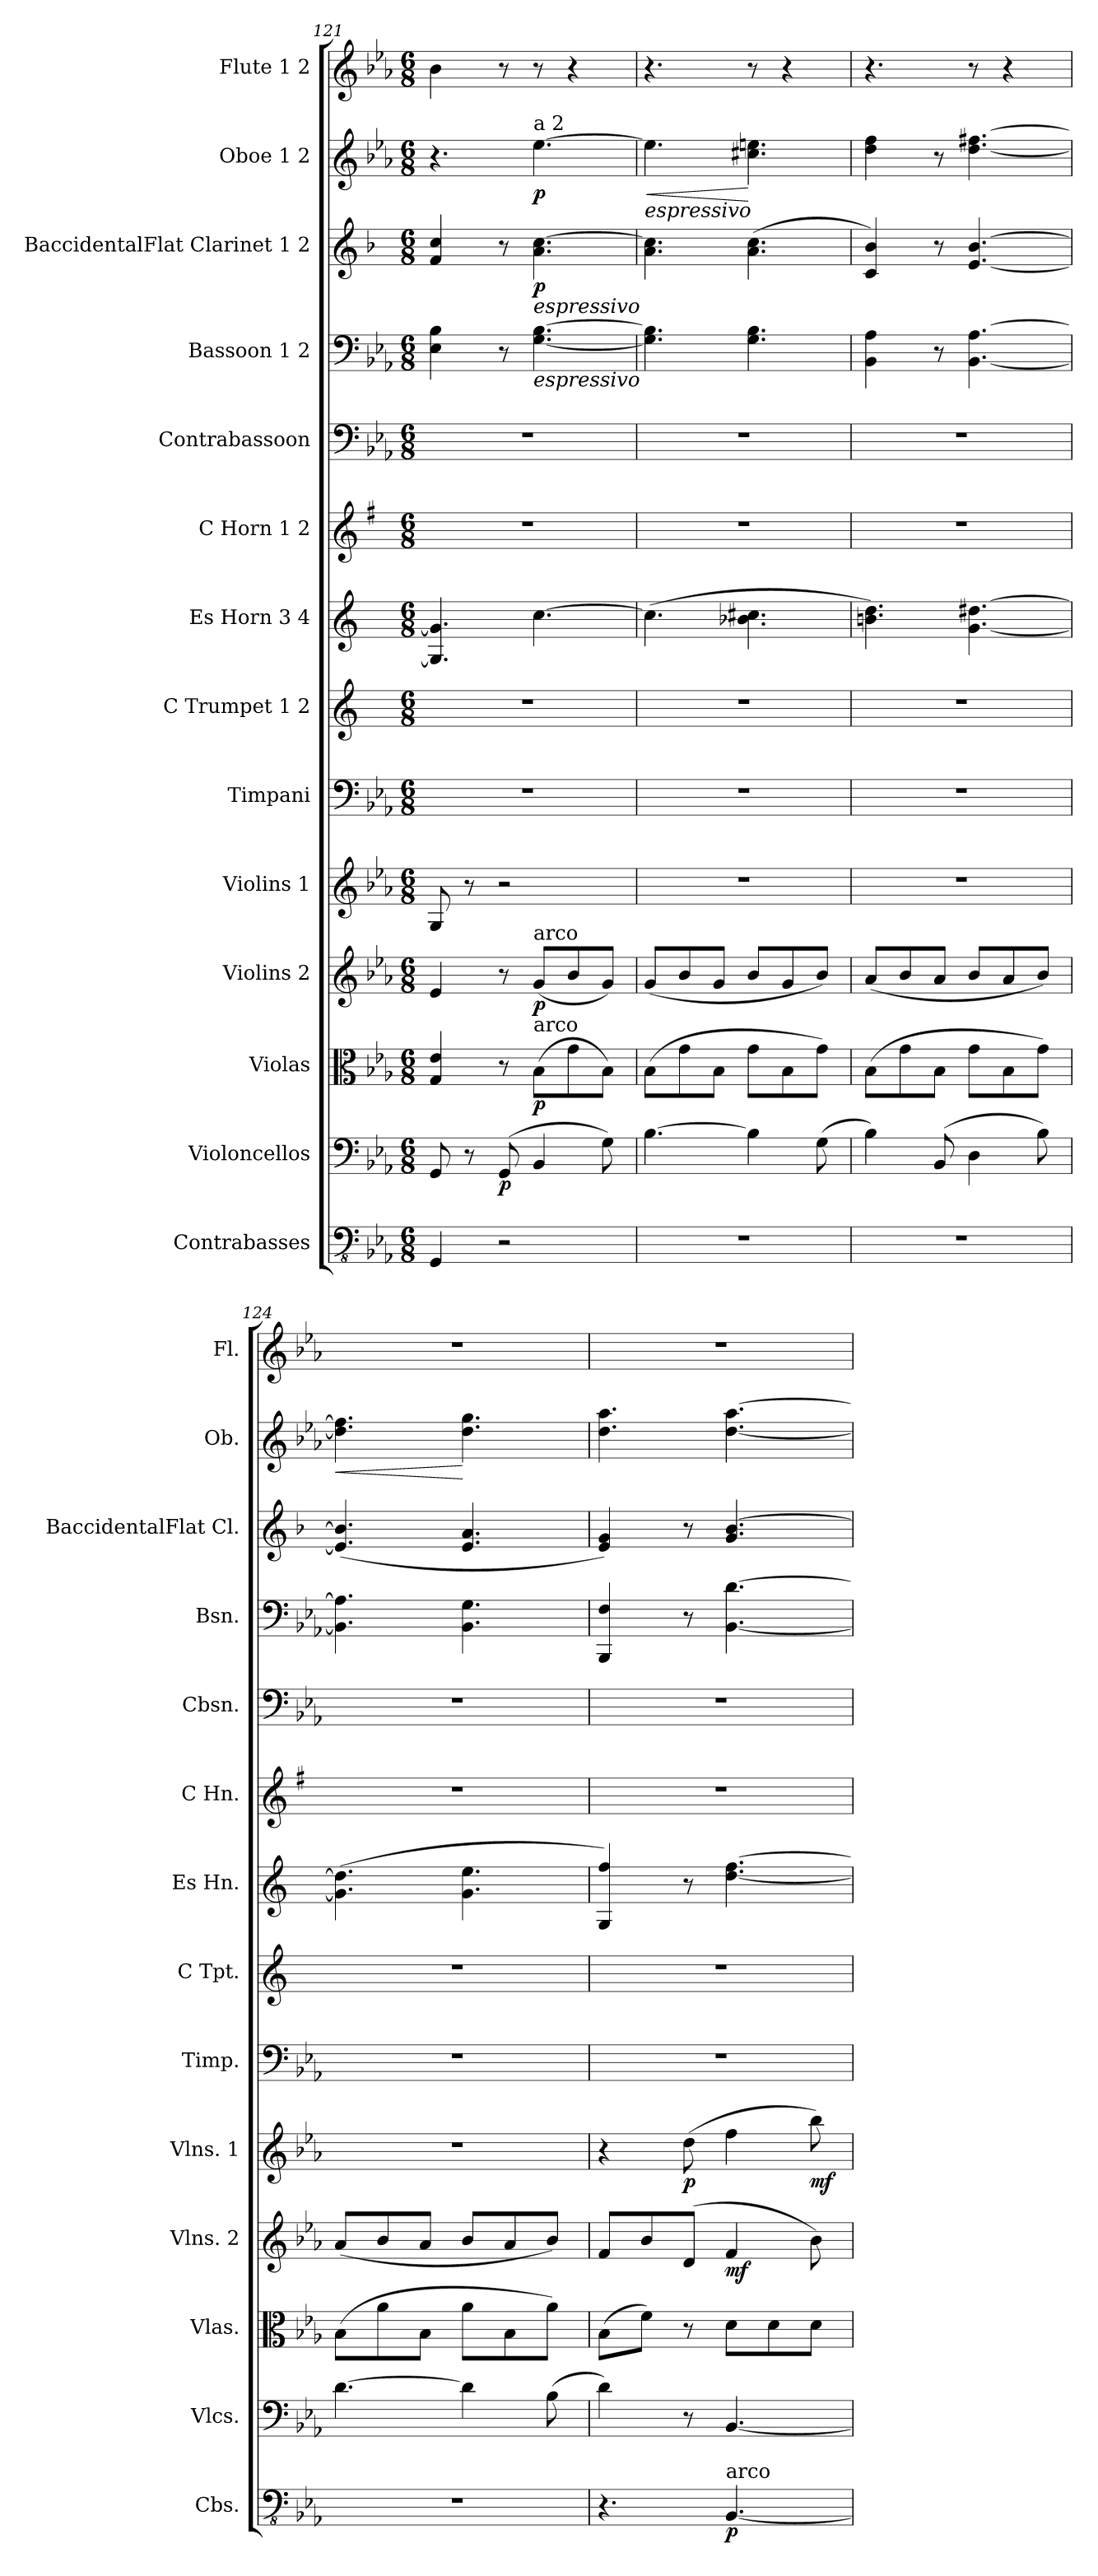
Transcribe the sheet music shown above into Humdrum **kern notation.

**kern	**dynam	**kern	**dynam	**kern	**dynam	**kern	**dynam	**kern	**dynam	**kern	**kern	**kern	**kern	**kern	**kern	**kern	**dynam	**kern	**dynam	**kern
*part14	*part14	*part13	*part13	*part12	*part12	*part11	*part11	*part10	*part10	*part9	*part8	*part7	*part6	*part5	*part4	*part3	*part3	*part2	*part2	*part1
*staff14	*staff14	*staff13	*staff13	*staff12	*staff12	*staff11	*staff11	*staff10	*staff10	*staff9	*staff8	*staff7	*staff6	*staff5	*staff4	*staff3	*staff3	*staff2	*staff2	*staff1
*I"Contrabasses	*	*I"Violoncellos	*	*I"Violas	*	*I"Violins 2	*	*I"Violins 1	*	*I"Timpani	*I"C Trumpet 1 2	*I"Es Horn 3 4	*I"C Horn 1 2	*I"Contrabassoon	*I"Bassoon 1 2	*I"BaccidentalFlat Clarinet 1 2	*	*I"Oboe 1 2	*	*I"Flute  1 2
*I'Cbs.	*	*I'Vlcs.	*	*I'Vlas.	*	*I'Vlns. 2	*	*I'Vlns. 1	*	*I'Timp.	*I'C Tpt.	*I'Es Hn.	*I'C Hn.	*I'Cbsn.	*I'Bsn.	*I'BaccidentalFlat Cl.	*	*I'Ob.	*	*I'Fl.
*clefFv4	*	*clefF4	*	*clefC3	*	*clefG2	*	*clefG2	*	*clefF4	*clefG2	*clefG2	*clefG2	*clefF4	*clefF4	*clefG2	*	*clefG2	*	*clefG2
*	*	*	*	*	*	*	*	*	*	*	*	*ITrd5c9	*ITrd4c7	*ITrd7c12	*	*ITrd1c2	*	*	*	*
*k[b-e-a-]	*	*k[b-e-a-]	*	*k[b-e-a-]	*	*k[b-e-a-]	*	*k[b-e-a-]	*	*k[b-e-a-]	*k[]	*k[b-e-a-]	*k[]	*k[b-e-a-]	*k[b-e-a-]	*k[b-e-a-]	*	*k[b-e-a-]	*	*k[b-e-a-]
*M6/8	*	*M6/8	*	*M6/8	*	*M6/8	*	*M6/8	*	*M6/8	*M6/8	*M6/8	*M6/8	*M6/8	*M6/8	*M6/8	*	*M6/8	*	*M6/8
=121	=121	=121	=121	=121	=121	=121	=121	=121	=121	=121	=121	=121	=121	=121	=121	=121	=121	=121	=121	=121
4GGG/	.	8GG/	.	4G/ 4e-/	.	4e-/	.	8G/	.	2.r	2.r	4.BB-/] 4.B-/]	2.r	2.r	4E-\ 4B-\	4e-/ 4b-/	.	4.r	.	4b-\
.	.	8r	.	.	.	.	.	8r	.	.	.	.	.	.	.	.	.	.	.	.
!	!	!	!LO:DY:b	!	!	!	!	!	!	!	!	!	!	!	!	!	!	!	!	!
2r	.	(8GG/	p	8r	.	8r	.	2r	.	.	.	.	.	.	8r	8r	.	.	.	8r
!	!	!	!	!	!	!	!	!	!	!	!	!	!	!	!	!	!	!LO:TX:a:t=a 2	!	!
!	!	!	!	!	!	!	!	!	!	!	!	!	!	!	!	!LO:TX:b:i:t=espressivo	!	!	!	!
!	!	!	!	!	!	!	!	!	!	!	!	!	!	!	!LO:TX:b:i:t=espressivo	!	!	!	!	!
!	!	!	!	!	!	!LO:TX:a:t=arco	!	!	!	!	!	!	!	!	!	!	!	!	!	!
!	!	!	!	!LO:TX:a:t=arco	!	!	!	!	!	!	!	!	!	!	!	!	!	!	!	!
!	!	!	!	!	!LO:DY:b	!	!LO:DY:b	!	!	!	!	!	!	!	!	!	!LO:DY:b	!	!LO:DY:b	!
.	.	4BB-/	.	(8B-\L	p	(8g/L	p	.	.	.	.	[4.e-\	.	.	[4.G\ [4.B-\	4.g\ [4.b-\	p	[4.ee-\	p	8r
.	.	.	.	8g\	.	8b-/	.	.	.	.	.	.	.	.	.	.	.	.	.	4r
.	.	8G\)	.	8B-\J)	.	8g/J)	.	.	.	.	.	.	.	.	.	.	.	.	.	.
=122	=122	=122	=122	=122	=122	=122	=122	=122	=122	=122	=122	=122	=122	=122	=122	=122	=122	=122	=122	=122
!	!	!	!	!	!	!	!	!	!	!	!	!	!	!	!	!	!	!LO:TX:b:i:t=espressivo	!	!
!	!	!	!	!	!	!	!	!	!	!	!	!	!	!	!	!	!	!	!LO:HP:b	!
2.r	.	[4.B-\	.	(8B-\L	.	(8g/L	.	2.r	.	2.r	2.r	(4.e-\]	2.r	2.r	4.G\] 4.B-\]	4.g\ 4.b-\]	.	4.ee-\]	<	4.r
.	.	.	.	8g\	.	8b-/	.	.	.	.	.	.	.	.	.	.	.	.	.	.
.	.	.	.	8B-\J	.	8g/J	.	.	.	.	.	.	.	.	.	.	.	.	.	.
.	.	4B-\]	.	8g\L	.	8b-/L	.	.	.	.	.	4.d-X\ 4.en\	.	.	4.G\ 4.B-\	(4.g\ 4.b-\	.	4.cc#X\ 4.een\	[	8r
.	.	.	.	8B-\	.	8g/	.	.	.	.	.	.	.	.	.	.	.	.	.	4r
.	.	(8G\	.	8g\J)	.	8b-/J)	.	.	.	.	.	.	.	.	.	.	.	.	.	.
=123	=123	=123	=123	=123	=123	=123	=123	=123	=123	=123	=123	=123	=123	=123	=123	=123	=123	=123	=123	=123
2.r	.	4B-\)	.	(8B-\L	.	(8a-/L	.	2.r	.	2.r	2.r	4.dn\ 4.f\)	2.r	2.r	4BB-\ 4A-\	4B-/ 4a-/)	.	4dd\ 4ff\	.	4.r
.	.	.	.	8g\	.	8b-/	.	.	.	.	.	.	.	.	.	.	.	.	.	.
.	.	(8BB-/	.	8B-\J	.	8a-/J	.	.	.	.	.	.	.	.	8r	8r	.	8r	.	.
.	.	4D\	.	8g\L	.	8b-/L	.	.	.	.	.	[4.B-\ [4.f#X\	.	.	[4.BB-\ [4.A-\	[4.d/ [4.a-/	.	[4.dd\ [4.ff#X\	.	8r
.	.	.	.	8B-\	.	8a-/	.	.	.	.	.	.	.	.	.	.	.	.	.	4r
.	.	8B-\)	.	8g\J)	.	8b-/J)	.	.	.	.	.	.	.	.	.	.	.	.	.	.
=124	=124	=124	=124	=124	=124	=124	=124	=124	=124	=124	=124	=124	=124	=124	=124	=124	=124	=124	=124	=124
!	!	!	!	!	!	!	!	!	!	!	!	!	!	!	!	!	!	!	!LO:HP:b	!
2.r	.	[4.d\	.	(8B-\L	.	(8a-/L	.	2.r	.	2.r	2.r	(4.B-\] 4.f#\]	2.r	2.r	4.BB-\] 4.A-\]	(4.d/] 4.a-/]	.	4.dd\] 4.ff#\]	<	2.r
.	.	.	.	8a-\	.	8b-/	.	.	.	.	.	.	.	.	.	.	.	.	.	.
.	.	.	.	8B-\J	.	8a-/J	.	.	.	.	.	.	.	.	.	.	.	.	.	.
.	.	4d\]	.	8a-\L	.	8b-/L	.	.	.	.	.	4.B-\ 4.g\	.	.	4.BB-\ 4.G\	4.d/ 4.g/	.	4.dd\ 4.gg\	[	.
.	.	.	.	8B-\	.	8a-/	.	.	.	.	.	.	.	.	.	.	.	.	.	.
.	.	(8B-\	.	8a-\J)	.	8b-/J)	.	.	.	.	.	.	.	.	.	.	.	.	.	.
!!LO:PB:g=z
=125	=125	=125	=125	=125	=125	=125	=125	=125	=125	=125	=125	=125	=125	=125	=125	=125	=125	=125	=125	=125
4.r	.	4d\)	.	(8B-\L	.	8f/L	.	4r	.	2.r	2.r	4BB-/ 4a-/)	2.r	2.r	4BBB-/ 4F/	4d/ 4f/)	.	4.dd\ 4.aa-\	.	2.r
.	.	.	.	8f\J)	.	8b-/	.	.	.	.	.	.	.	.	.	.	.	.	.	.
!	!	!	!	!	!	!	!	!	!LO:DY:b	!	!	!	!	!	!	!	!	!	!	!
.	.	8r	.	8r	.	(8d/J	.	(8dd\	p	.	.	8r	.	.	8r	8r	.	.	.	.
!LO:TX:a:t=arco	!	!	!	!	!	!	!	!	!	!	!	!	!	!	!	!	!	!	!	!
!	!LO:DY:b	!	!	!	!	!	!LO:DY:b	!	!	!	!	!	!	!	!	!	!	!	!	!
[4.BBB-/	p	[4.BB-/	.	8d\L	.	4f/	mf	4ff\	.	.	.	[4.f\ [4.a-\	.	.	[4.BB-\ [4.d\	4.f/ [4.a-/	.	[4.dd\ [4.aa-\	.	.
.	.	.	.	8d\	.	.	.	.	.	.	.	.	.	.	.	.	.	.	.	.
!	!	!	!	!	!	!	!	!	!LO:DY:b	!	!	!	!	!	!	!	!	!	!	!
.	.	.	.	8d\J	.	8b-\)	.	8bb-\)	mf	.	.	.	.	.	.	.	.	.	.	.
=	=	=	=	=	=	=	=	=	=	=	=	=	=	=	=	=	=	=	=	=
*-	*-	*-	*-	*-	*-	*-	*-	*-	*-	*-	*-	*-	*-	*-	*-	*-	*-	*-	*-	*-
